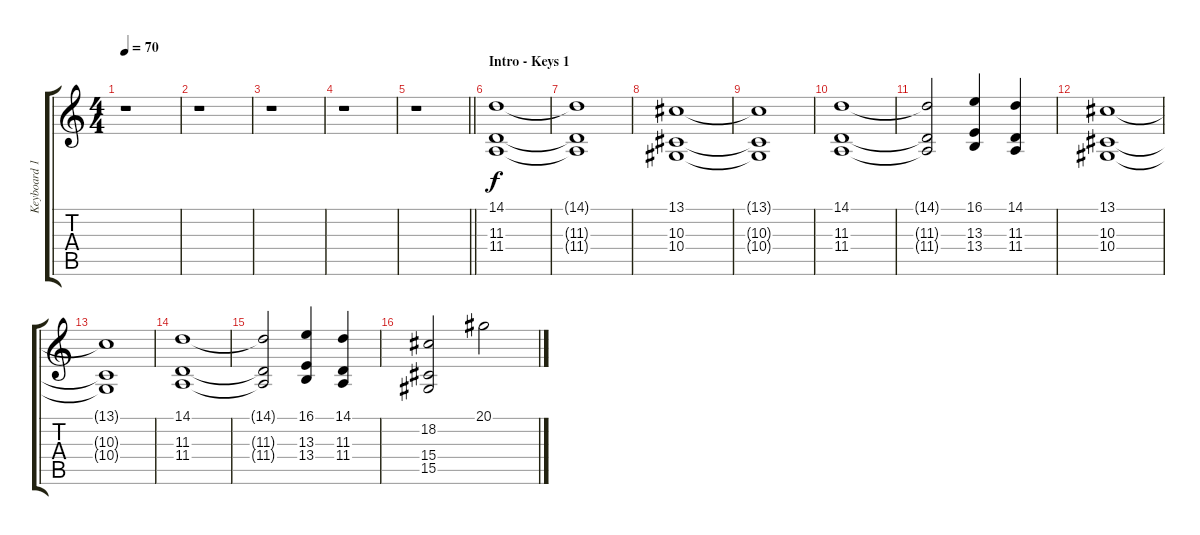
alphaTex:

\track ("Keyboard 1 (Church Organ)" "Keyboard 1") {instrument churchorgan}
\staff {score tabs}
\tuning (C4 G3 Eb3 Bb2 F2 C2) {hide}
\ts (4 4)
\tempo 70
\clef g2
\ks c
r.1{dy f} |
r.1 |
r.1 |
r.1 |
\barLineRight lightlight
r.1 |
\section ("" "Intro - Keys 1")
(14.1 11.3 11.4).1 |
(14.1{t} 11.3{t} 11.4{t}).1 |
(13.1 10.3 10.4).1 |
(13.1{t} 10.3{t} 10.4{t}).1 |
(14.1 11.3 11.4).1 |
(14.1{t} 11.3{t} 11.4{t}).2 (16.1 13.3 13.4).4 (14.1 11.3 11.4).4 |
(13.1 10.3 10.4).1 |
(13.1{t} 10.3{t} 10.4{t}).1 |
(14.1 11.3 11.4).1 |
(14.1{t} 11.3{t} 11.4{t}).2 (16.1 13.3 13.4).4 (14.1 11.3 11.4).4 |
(18.2 15.4 15.5).2 20.1.2
